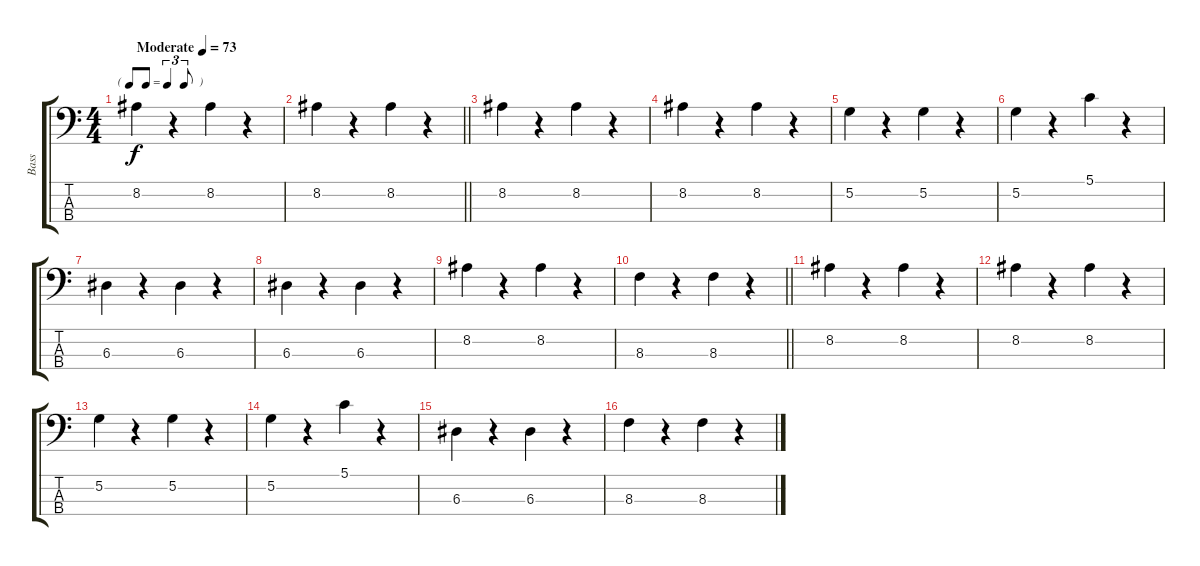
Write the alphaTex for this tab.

\track ("Bass" "Bass") {instrument acousticbass}
\staff {score tabs}
\tuning (G2 D2 A1 E1) {hide}
\ts (4 4)
\tf triplet8th
\tempo (73 "Moderate")
\clef f4
\ks c
8.2.4{dy f instrument acousticbass} r.4 8.2.4 r.4 |
\barLineRight lightlight
8.2.4 r.4 8.2.4 r.4 |
\section ("" "")
8.2.4 r.4 8.2.4 r.4 |
8.2.4 r.4 8.2.4 r.4 |
5.2.4 r.4 5.2.4 r.4 |
5.2.4 r.4 5.1.4 r.4 |
6.3.4 r.4 6.3.4 r.4 |
6.3.4 r.4 6.3.4 r.4 |
8.2.4 r.4 8.2.4 r.4 |
\barLineRight lightlight
8.3.4 r.4 8.3.4 r.4 |
\section ("" "")
8.2.4 r.4 8.2.4 r.4 |
8.2.4 r.4 8.2.4 r.4 |
5.2.4 r.4 5.2.4 r.4 |
5.2.4 r.4 5.1.4 r.4 |
6.3.4 r.4 6.3.4 r.4 |
8.3.4 r.4 8.3.4 r.4
